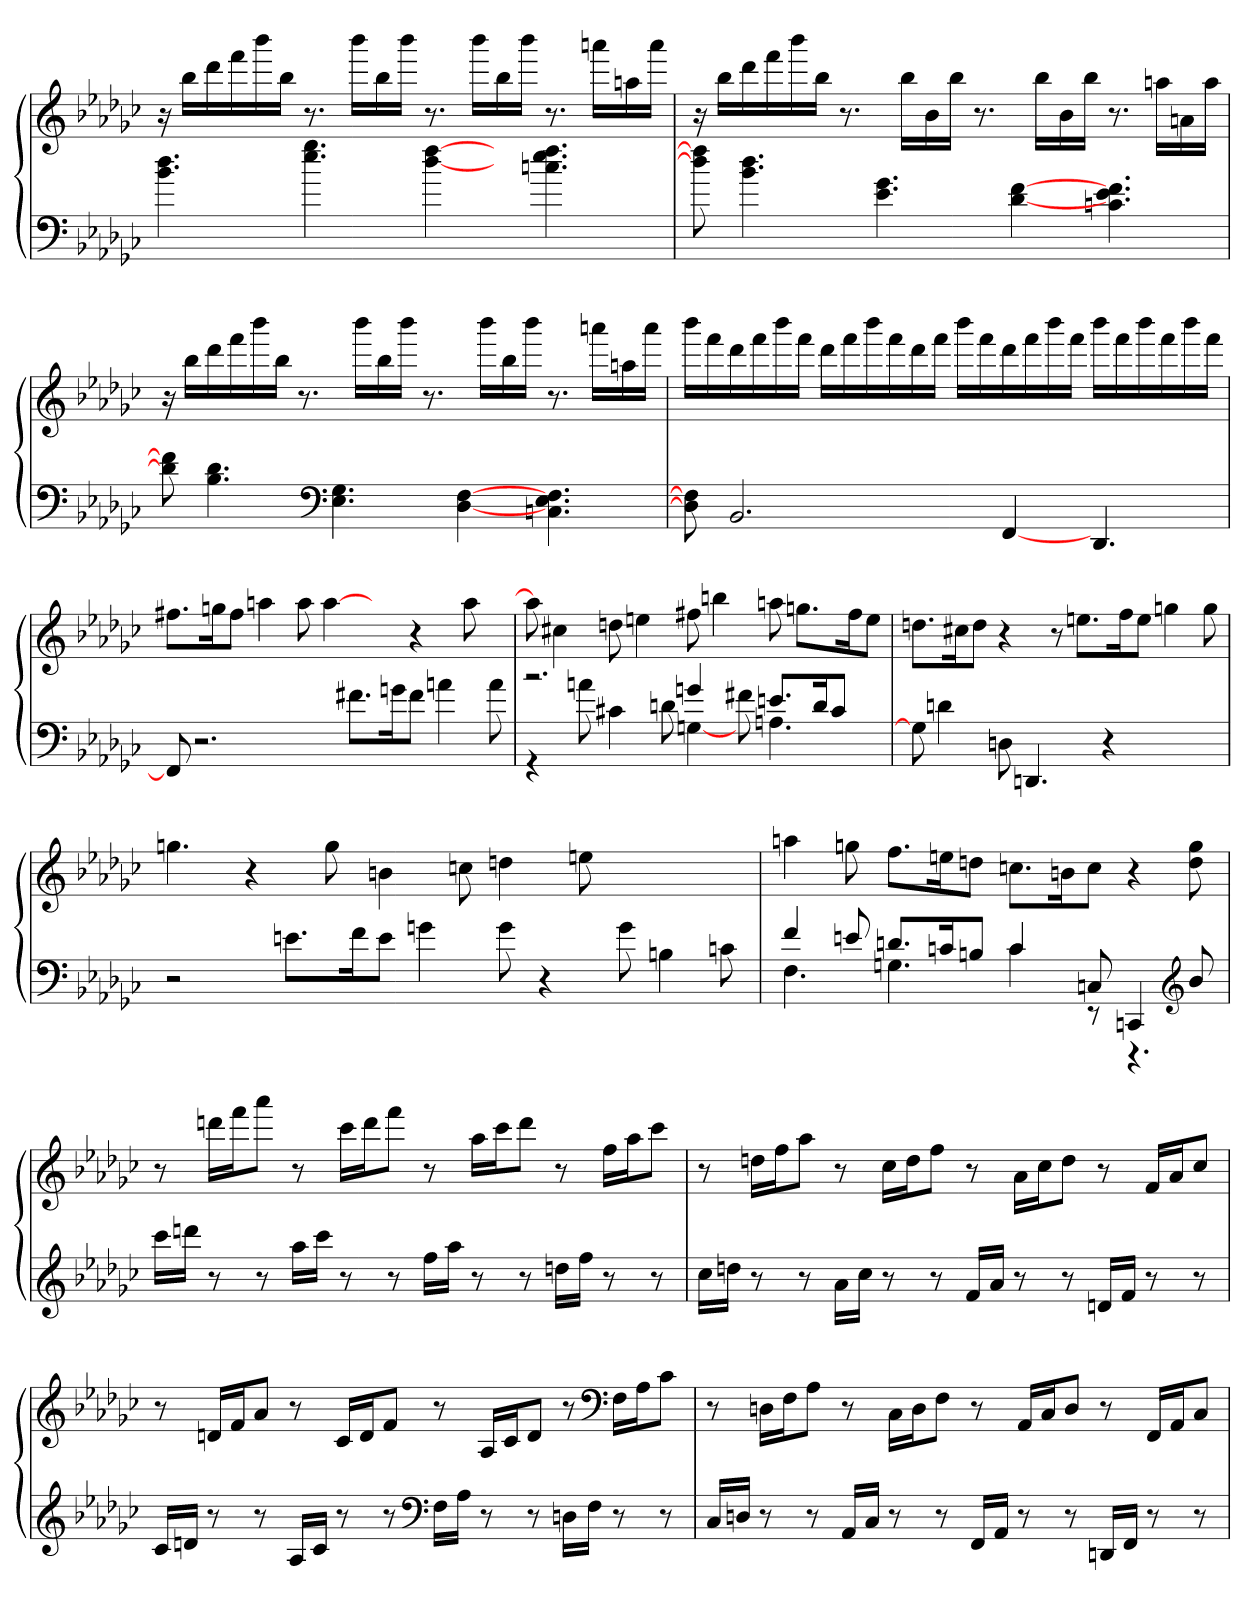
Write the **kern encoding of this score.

**kern	**kern
*part1	*part1
*staff2	*staff1
*clefF4	*clefG2
*k[b-e-a-d-g-c-]	*k[b-e-a-d-g-c-]
=	=
4.b- 4.dd-	16r
.	16bb-LL
.	16ddd-
.	16fff
.	16bbb-
.	16bb-JJ
4.ee- 4.gg-	8.r
.	16bbb-LL
.	16bb-
.	16bbb-JJ
[4dd- [4ff	8.r
.	16bbb-LL
8ryy	16bb-
.	16bbb-JJ
4.ccn 4.ee- 4.ff	8.r
.	16aaanLL
.	16aan
.	16aaaJJ
=	=
8dd-] 8ff]	16r
.	16bb-LL
4.b- 4.dd-	16ddd-
.	16fff
.	16bbb-
.	16bb-JJ
.	8.r
4.e- 4.g-	.
.	16bb-LL
.	16b-
.	16bb-JJ
.	8.r
[4d- [4f	.
.	16bb-LL
.	16b-
.	16bb-JJ
4.cn 4.e- 4.f	8.r
.	16aanLL
.	16an
.	16aaJJ
=	=
8d-] 8f]	16r
.	16bb-LL
4.B- 4.d-	16ddd-
.	16fff
.	16bbb-
.	16bb-JJ
*clefF4	*
.	8.r
4.E- 4.G-	.
.	16bbb-LL
.	16bb-
.	16bbb-JJ
.	8.r
[4D- [4F	.
.	16bbb-LL
.	16bb-
.	16bbb-JJ
4.Cn 4.E- 4.F	8.r
.	16aaanLL
.	16aan
.	16aaaJJ
=	=
8D-] 8F]	16bbb-LL
.	16fff
2.BB-	16ddd-
.	16fff
.	16bbb-
.	16fffJJ
.	16ddd-LL
.	16fff
.	16bbb-
.	16fff
.	16ddd-
.	16fffJJ
.	16bbb-LL
.	16fff
[4FF	16ddd-
.	16fff
.	16bbb-
.	16fffJJ
4.DD-	16bbb-LL
.	16fff
.	16bbb-
.	16fff
.	16bbb-
.	16fffJJ
=	=
8FF]	8.ff#XL
2.r	.
.	16ggnK
.	8ff#J
.	4aan
.	8aa
.	[4aa
8.f#XL	.
.	8ryy
16gnK	.
8f#J	4r
4an	.
.	8aa
8a	8ryy
=	=
*^	*
2.r	4r	8aa]
.	.	4cc#X
.	8an	.
.	4c#X	8ddn
.	.	4een
.	8dn	.
4gn	[4Gn	8ff#X
.	.	4bbn
8f#X	8ryy	.
8.enL	4.An	8aan
.	.	8.ggnL
16dK	.	.
8c#J	.	.
.	.	16ff#K
8ryy	8ryy	8eeJ
*v	*v	*
=	=
8G]	8.ddnL
4dn	.
.	16cc#XK
.	8ddJ
8Dn	4r
4.DDn	.
.	8r
.	8.eenL
4r	.
.	16ffK
.	8eeJ
4.ryy	4ggn
.	8gg
=	=
2r	4.ggn
.	4r
8.enL	.
.	8gg
16fK	.
8eJ	4bn
4gn	.
.	8ccn
8g	4ddn
4r	.
.	8een
8g	2ryy
4Bn	.
8cn	.
=	=
*^	*
4f	4.F	4aan
8en	.	8ggn
8.dnL	4.Gn	8.ffL
16cnK	.	16eenK
8BnJ	.	8ddnJ
4c	4c	8.ccnL
.	.	16bnK
8Cn	8r	8ccJ
4CCn	4.r	4r
*clefG2	*	*
8b-	.	8dd 8gg
*v	*v	*
=	=
16ccc-LL	8r
16dddnJJ	.
8r	16dddnLL
.	16fffJ
8r	8aaa-J
16aa-LL	8r
16ccc-JJ	.
8r	16ccc-LL
.	16dddJ
8r	8fffJ
16ffLL	8r
16aa-JJ	.
8r	16aa-LL
.	16ccc-J
8r	8dddJ
16ddnLL	8r
16ffJJ	.
8r	16ffLL
.	16aa-J
8r	8ccc-J
=	=
16cc-LL	8r
16ddnJJ	.
8r	16ddnLL
.	16ffJ
8r	8aa-J
16a-LL	8r
16cc-JJ	.
8r	16cc-LL
.	16ddJ
8r	8ffJ
16fLL	8r
16a-JJ	.
8r	16a-LL
.	16cc-J
8r	8ddJ
16dnLL	8r
16fJJ	.
8r	16fLL
.	16a-J
8r	8cc-J
=	=
16c-LL	8r
16dnJJ	.
8r	16dnLL
.	16fJ
8r	8a-J
16A-LL	8r
16c-JJ	.
8r	16c-LL
.	16dJ
8r	8fJ
*clefF4	*
16FLL	8r
16A-JJ	.
8r	16A-LL
.	16c-J
8r	8dJ
16DnLL	8r
16FJJ	.
*	*clefF4
8r	16FLL
.	16A-J
8r	8c-J
=	=
16C-LL	8r
16DnJJ	.
8r	16DnLL
.	16FJ
8r	8A-J
16AA-LL	8r
16C-JJ	.
8r	16C-LL
.	16DJ
8r	8FJ
16FFLL	8r
16AA-JJ	.
8r	16AA-LL
.	16C-J
8r	8DJ
16DDnLL	8r
16FFJJ	.
8r	16FFLL
.	16AA-J
8r	8C-J
=	=
*-	*-
